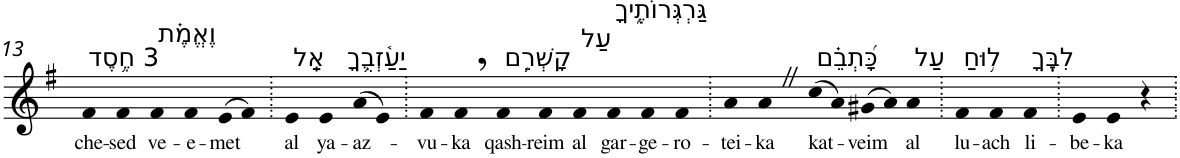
**kern	**text
*part1	*part1
*staff1	*staff1
*I"Piano	*
*I'Pno	*
!!LO:PB:g=z
*clefG2	*
*k[f#]	*
*G:	*
=13	=13
!LO:TX:a:t=3 חֶ֥סֶד	!
!	!LO:LY:b
4f#	che-
!	!LO:LY:b
4f#	-sed
!LO:TX:a:t=וֶאֱמֶ֗ת	!
!	!LO:LY:b
4f#	ve-
!	!LO:LY:b
4f#	-e-
!	!LO:LY:b
(>8e	-met
8f#)	.
=14.	=14.
!LO:TX:a:t=אַֽל	!
!	!LO:LY:b
4e	al
!LO:TX:a:t=יַעַ֫זְבֻ֥ךָ	!
!	!LO:LY:b
4e	ya-
!	!LO:LY:b
(>8a	-az-
8e)	.
=15.	=15.
!	!LO:LY:b
4f#	-vu-
!	!LO:LY:b
4f#,	-ka
!LO:TX:a:t=קָשְׁרֵ֥ם	!
!	!LO:LY:b
4f#	qash-
!	!LO:LY:b
4f#	-reim
!LO:TX:a:t=עַל	!
!	!LO:LY:b
4f#	al
!LO:TX:a:t=גַּרְגְּרוֹתֶ֑יךָ	!
!	!LO:LY:b
4f#	gar-
!	!LO:LY:b
4f#	-ge-
!	!LO:LY:b
4f#	-ro-
=16.	=16.
!	!LO:LY:b
4a	-tei-
!	!LO:LY:b
4aZ	-ka
!LO:TX:a:t=כָּ֝תְבֵ֗ם	!
!	!LO:LY:b
(>8cc	kat-
8a)	.
!	!LO:LY:b
(>8g#X	-veim
8a)	.
!LO:TX:a:t=עַל	!
!	!LO:LY:b
4a	al
=17.	=17.
!LO:TX:a:t=ל֥וּחַ	!
!	!LO:LY:b
4f#	lu-
!	!LO:LY:b
4f#	-ach
!LO:TX:a:t=לִבֶּֽךָ	!
!	!LO:LY:b
4f#	li-
=18.	=18.
!	!LO:LY:b
4e	-be-
!	!LO:LY:b
4e	-ka
4r	.
=.	=.
*-	*-
